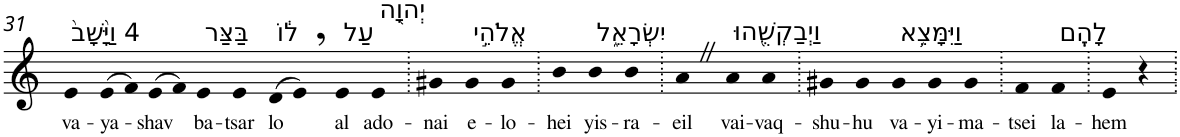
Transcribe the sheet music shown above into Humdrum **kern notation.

**kern	**text
*part1	*part1
*staff1	*staff1
*I"Piano	*
*I'Pno	*
!!LO:PB:g=z
*clefG2	*
*k[]	*
=31	=31
!LO:TX:a:t=4 וַיָּ֙שָׁב֙	!
!	!LO:LY:b
4e	va-
!	!LO:LY:b
(>8e	-ya-
8f)	.
!	!LO:LY:b
(>8e	-shav
8f)	.
!LO:TX:a:t=בַּצַּר	!
!	!LO:LY:b
4e	ba-
!	!LO:LY:b
4e	-tsar
!LO:TX:a:t=ל֔וֹ	!
!	!LO:LY:b
(>8d	lo
8e,)	.
!LO:TX:a:t=עַל	!
!	!LO:LY:b
4e	al
!LO:TX:a:t=יְהוָ֖ה	!
!	!LO:LY:b
4e	ado-
=32.	=32.
!	!LO:LY:b
4g#X	-nai
!LO:TX:a:t=אֱלֹהֵ֣י	!
!	!LO:LY:b
4g#	e-
!	!LO:LY:b
4g#	-lo-
=33.	=33.
!	!LO:LY:b
4b	-hei
!LO:TX:a:t=יִשְׂרָאֵ֑ל	!
!	!LO:LY:b
4b	yis-
!	!LO:LY:b
4b	-ra-
=34.	=34.
!	!LO:LY:b
4aZ	-eil
!LO:TX:a:t=וַיְבַקְשֻׁ֖הוּ	!
!	!LO:LY:b
4a	vai-
!	!LO:LY:b
4a	-vaq-
=35.	=35.
!	!LO:LY:b
4g#X	-shu-
!	!LO:LY:b
4g#	-hu
!LO:TX:a:t=וַיִּמָּצֵ֥א	!
!	!LO:LY:b
4g#	va-
!	!LO:LY:b
4g#	-yi-
!	!LO:LY:b
4g#	-ma-
=36.	=36.
!	!LO:LY:b
4f	-tsei
!LO:TX:a:t=לָהֶֽם	!
!	!LO:LY:b
4f	la-
=37.	=37.
!	!LO:LY:b
4e	-hem
4r	.
=.	=.
*-	*-
